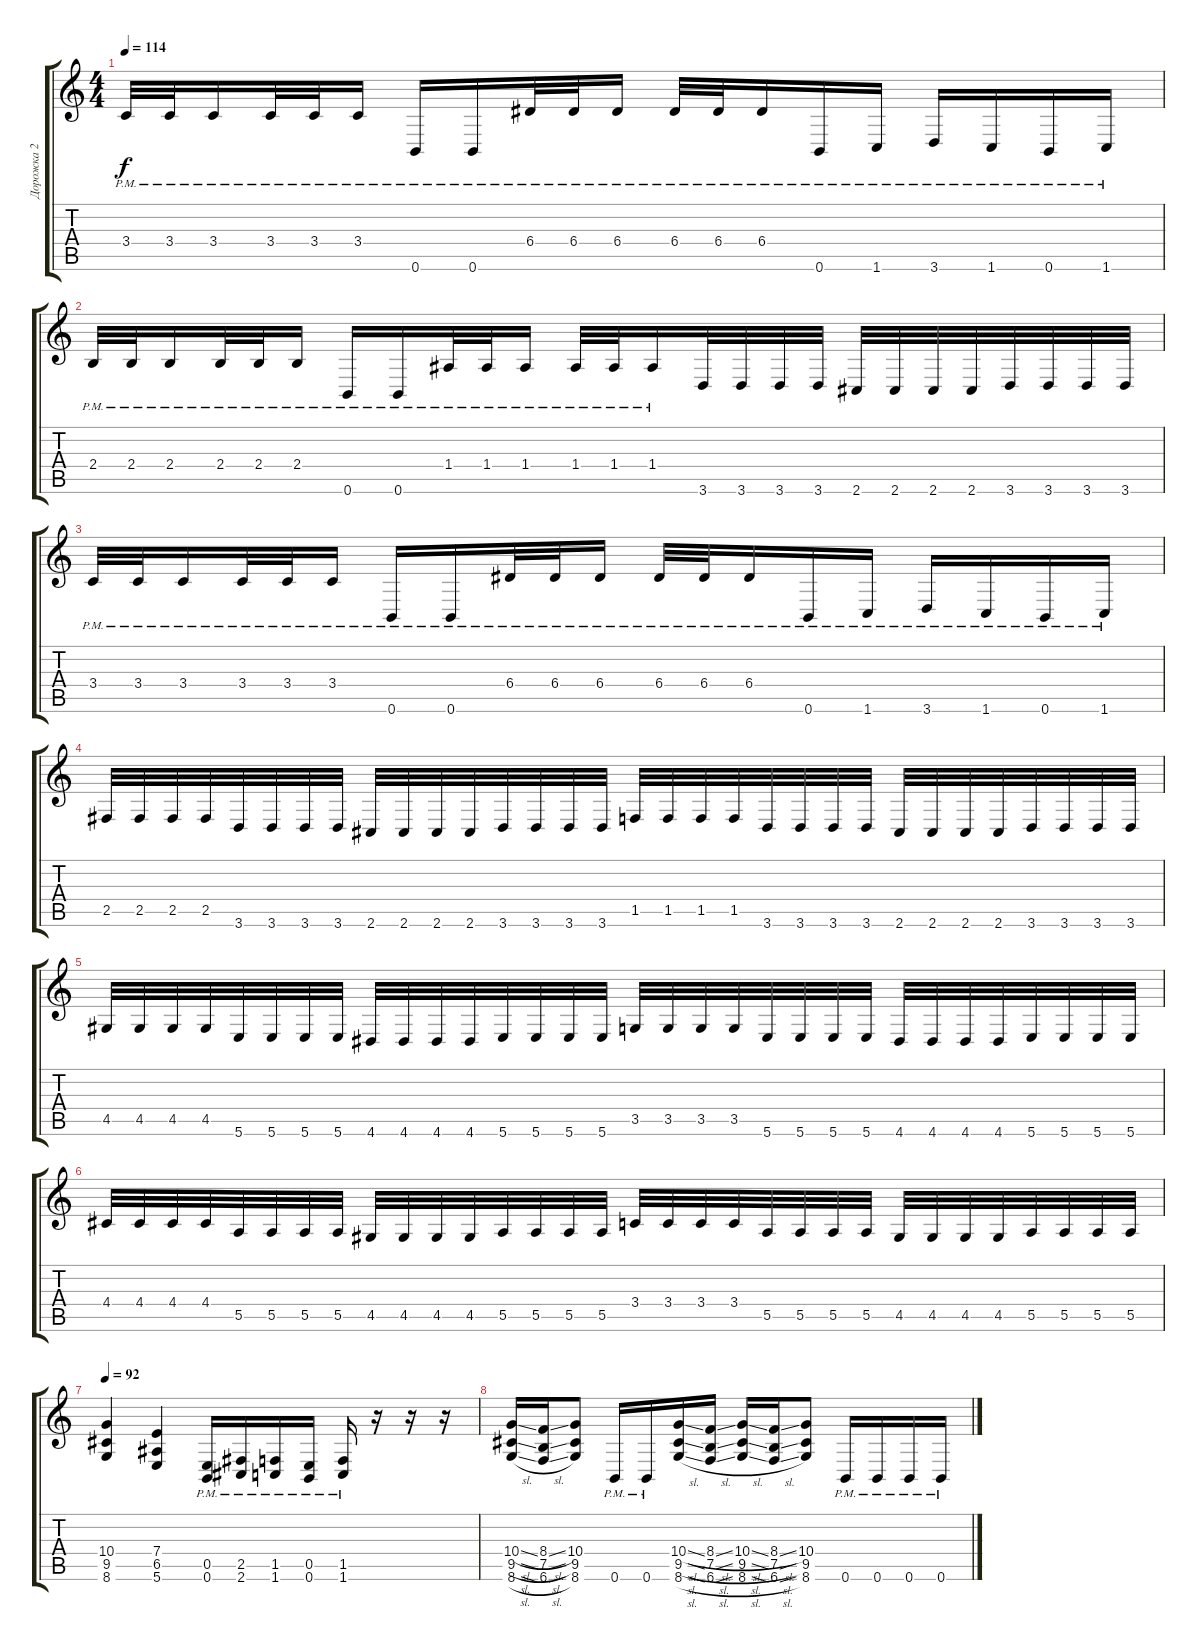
\track ("Дорожка 2" "Дорожка 2") {instrument distortionguitar}
\staff {score tabs}
\tuning (B3 Gb3 D3 A2 E2 B1) {hide}
\ts (4 4)
\tempo 114
\clef g2
\ks c
3.4{pm}.32{dy f} 3.4{pm}.32 3.4{pm}.16 3.4{pm}.32 3.4{pm}.32 3.4{pm}.16 0.6{pm}.16 0.6{pm}.16 6.4{pm}.32 6.4{pm}.32 6.4{pm}.16 6.4{pm}.32 6.4{pm}.32 6.4{pm}.16 0.6{pm}.16 1.6{pm}.16 3.6{pm}.16 1.6{pm}.16 0.6{pm}.16 1.6{pm}.16 |
2.4{pm}.32 2.4{pm}.32 2.4{pm}.16 2.4{pm}.32 2.4{pm}.32 2.4{pm}.16 0.6{pm}.16 0.6{pm}.16 1.4{pm}.32 1.4{pm}.32 1.4{pm}.16 1.4{pm}.32 1.4{pm}.32 1.4{pm}.16 3.6.32 3.6.32 3.6.32 3.6.32 2.6.32 2.6.32 2.6.32 2.6.32 3.6.32 3.6.32 3.6.32 3.6.32 |
3.4{pm}.32 3.4{pm}.32 3.4{pm}.16 3.4{pm}.32 3.4{pm}.32 3.4{pm}.16 0.6{pm}.16 0.6{pm}.16 6.4{pm}.32 6.4{pm}.32 6.4{pm}.16 6.4{pm}.32 6.4{pm}.32 6.4{pm}.16 0.6{pm}.16 1.6{pm}.16 3.6{pm}.16 1.6{pm}.16 0.6{pm}.16 1.6{pm}.16 |
2.5.32 2.5.32 2.5.32 2.5.32 3.6.32 3.6.32 3.6.32 3.6.32 2.6.32 2.6.32 2.6.32 2.6.32 3.6.32 3.6.32 3.6.32 3.6.32 1.5.32 1.5.32 1.5.32 1.5.32 3.6.32 3.6.32 3.6.32 3.6.32 2.6.32 2.6.32 2.6.32 2.6.32 3.6.32 3.6.32 3.6.32 3.6.32 |
4.5.32 4.5.32 4.5.32 4.5.32 5.6.32 5.6.32 5.6.32 5.6.32 4.6.32 4.6.32 4.6.32 4.6.32 5.6.32 5.6.32 5.6.32 5.6.32 3.5.32 3.5.32 3.5.32 3.5.32 5.6.32 5.6.32 5.6.32 5.6.32 4.6.32 4.6.32 4.6.32 4.6.32 5.6.32 5.6.32 5.6.32 5.6.32 |
4.4.32 4.4.32 4.4.32 4.4.32 5.5.32 5.5.32 5.5.32 5.5.32 4.5.32 4.5.32 4.5.32 4.5.32 5.5.32 5.5.32 5.5.32 5.5.32 3.4.32 3.4.32 3.4.32 3.4.32 5.5.32 5.5.32 5.5.32 5.5.32 4.5.32 4.5.32 4.5.32 4.5.32 5.5.32 5.5.32 5.5.32 5.5.32 |
\tempo 92
(10.4 9.5 8.6).4 (7.4 6.5 5.6).4 (0.5{pm} 0.6).16 (2.5{pm} 2.6).16 (1.5{pm} 1.6).16 (0.5{pm} 0.6).16 (1.5{pm} 1.6).16 r.16 r.16 r.16 |
(10.4{sl} 9.5{sl} 8.6{sl}).16 (8.4{sl} 7.5{sl} 6.6{sl}).16 (10.4 9.5 8.6).8 0.6{pm}.16 0.6{pm}.16 (10.4{sl} 9.5{sl} 8.6{sl}).16 (8.4{sl} 7.5{sl} 6.6{sl}).16 (10.4{sl} 9.5{sl} 8.6{sl}).16 (8.4{sl} 7.5{sl} 6.6{sl}).16 (10.4 9.5 8.6).8 0.6{pm}.16 0.6{pm}.16 0.6{pm}.16 0.6{pm}.16
